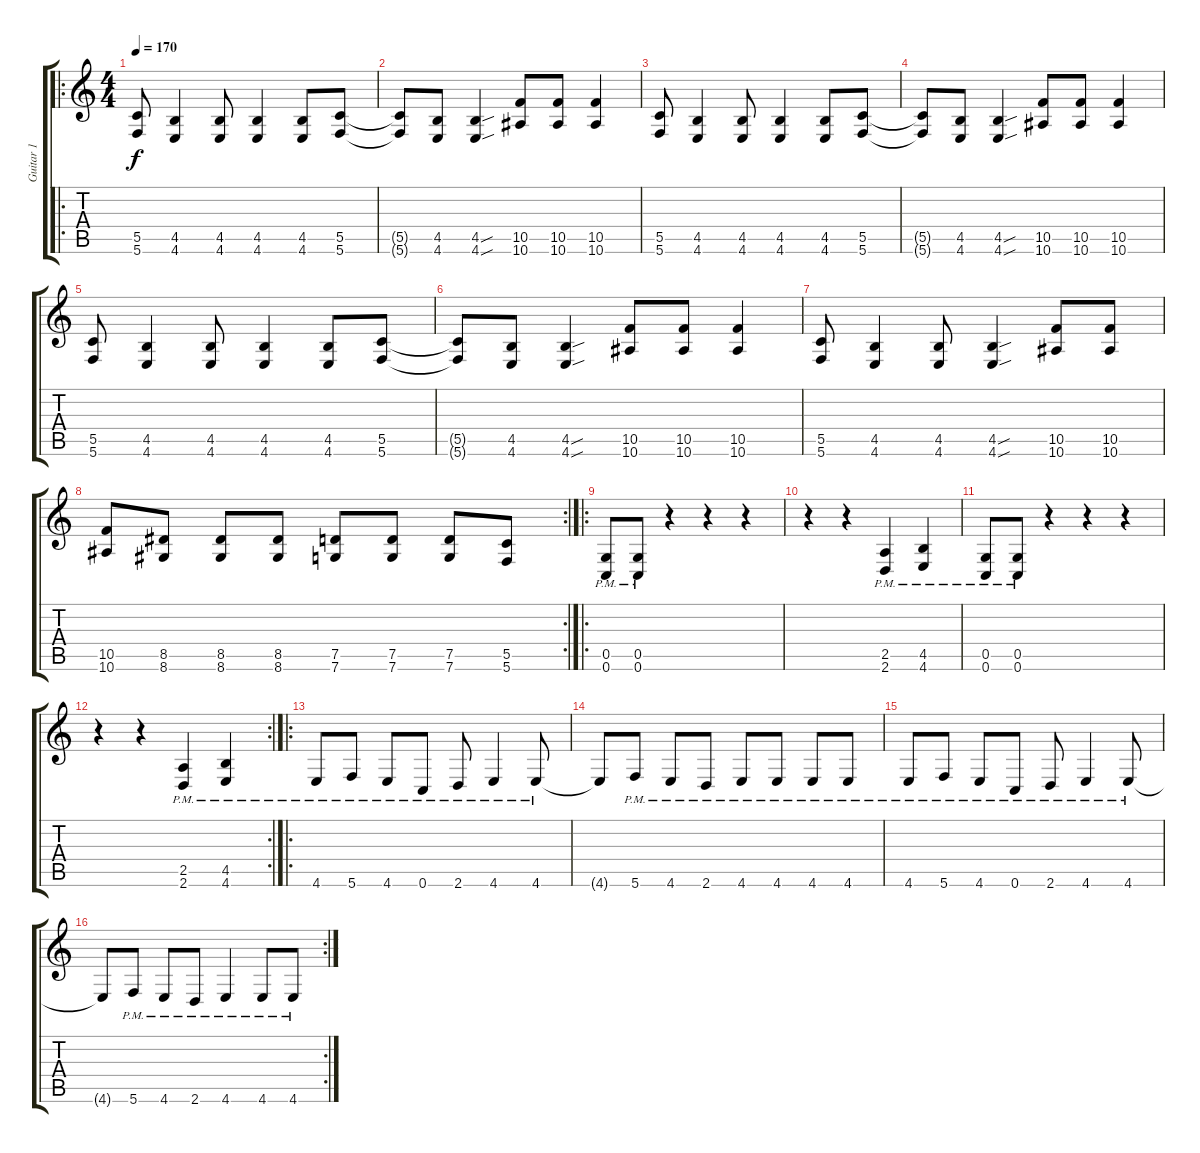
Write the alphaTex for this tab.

\track ("Guitar 1" "Guitar 1") {instrument overdrivenguitar}
\staff {score tabs}
\tuning (D4 A3 F3 C3 G2 C2) {hide}
\ro
\ts (4 4)
\tempo 170
\clef g2
\ks c
(5.5 5.6).8{dy f} (4.5 4.6).4 (4.5 4.6).8 (4.5 4.6).4 (4.5 4.6).8 (5.5 5.6).8 |
(5.5{t} 5.6{t}).8 (4.5 4.6).8 (4.5{sou} 4.6{sou}).4 (10.5 10.6).8 (10.5 10.6).8 (10.5 10.6).4 |
(5.5 5.6).8 (4.5 4.6).4 (4.5 4.6).8 (4.5 4.6).4 (4.5 4.6).8 (5.5 5.6).8 |
(5.5{t} 5.6{t}).8 (4.5 4.6).8 (4.5{sou} 4.6{sou}).4 (10.5 10.6).8 (10.5 10.6).8 (10.5 10.6).4 |
(5.5 5.6).8 (4.5 4.6).4 (4.5 4.6).8 (4.5 4.6).4 (4.5 4.6).8 (5.5 5.6).8 |
(5.5{t} 5.6{t}).8 (4.5 4.6).8 (4.5{sou} 4.6{sou}).4 (10.5 10.6).8 (10.5 10.6).8 (10.5 10.6).4 |
(5.5 5.6).8 (4.5 4.6).4 (4.5 4.6).8 (4.5{sou} 4.6{sou}).4 (10.5 10.6).8 (10.5 10.6).8 |
\rc 2
(10.5 10.6).8 (8.5 8.6).8 (8.5 8.6).8 (8.5 8.6).8 (7.5 7.6).8 (7.5 7.6).8 (7.5 7.6).8 (5.5 5.6).8 |
\ro
(0.5{pm} 0.6{pm}).8 (0.5{pm} 0.6{pm}).8 r.4 r.4 r.4 |
r.4 r.4 (2.5{pm} 2.6{pm}).4 (4.5{pm} 4.6{pm}).4 |
(0.5{pm} 0.6{pm}).8 (0.5{pm} 0.6{pm}).8 r.4 r.4 r.4 |
\rc 2
r.4 r.4 (2.5{pm} 2.6{pm}).4 (4.5{pm} 4.6{pm}).4 |
\ro
4.6{pm}.8 5.6{pm}.8 4.6{pm}.8 0.6{pm}.8 2.6{pm}.8 4.6{pm}.4 4.6{pm}.8 |
4.6{t}.8 5.6{pm}.8 4.6{pm}.8 2.6{pm}.8 4.6{pm}.8 4.6{pm}.8 4.6{pm}.8 4.6{pm}.8 |
4.6{pm}.8 5.6{pm}.8 4.6{pm}.8 0.6{pm}.8 2.6{pm}.8 4.6{pm}.4 4.6{pm}.8 |
\rc 2
4.6{t}.8 5.6{pm}.8 4.6{pm}.8 2.6{pm}.8 4.6{pm}.4 4.6{pm}.8 4.6{pm}.8
